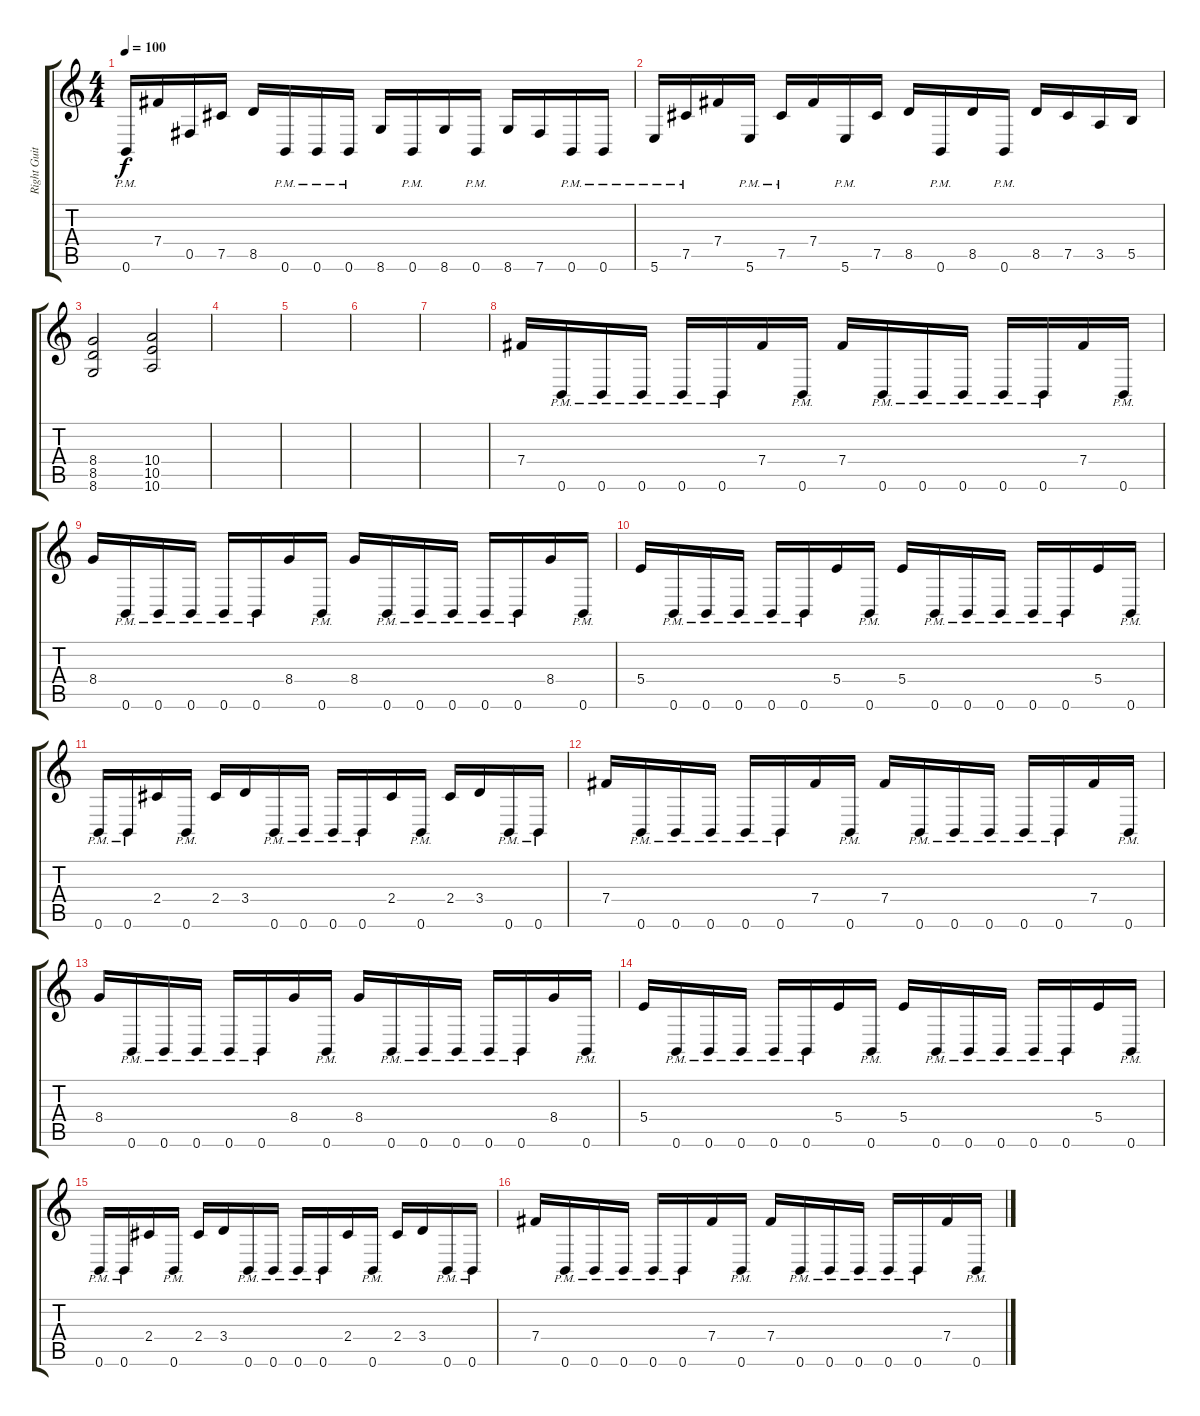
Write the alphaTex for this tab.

\track ("Right Guitar" "Right Guit") {instrument distortionguitar}
\staff {score tabs}
\tuning (Db4 Ab3 E3 B2 Gb2 B1) {hide}
\ts (4 4)
\tempo 100
\clef g2
\ks c
0.6{pm}.16{dy f} 7.4.16 0.5.16 7.5.16 8.5.16 0.6{pm}.16 0.6{pm}.16 0.6{pm}.16 8.6.16 0.6{pm}.16 8.6.16 0.6{pm}.16 8.6.16 7.6.16 0.6{pm}.16 0.6{pm}.16 |
5.6{pm}.16 7.5{pm}.16 7.4.16 5.6{pm}.16 7.5{pm}.16 7.4.16 5.6{pm}.16 7.5.16 8.5.16 0.6{pm}.16 8.5.16 0.6{pm}.16 8.5.16 7.5.16 3.5.16 5.5.16 |
(8.4 8.5 8.6).2 (10.4 10.5 10.6).2 |
|
|
|
|
7.4.16 0.6{pm}.16 0.6{pm}.16 0.6{pm}.16 0.6{pm}.16 0.6{pm}.16 7.4.16 0.6{pm}.16 7.4.16 0.6{pm}.16 0.6{pm}.16 0.6{pm}.16 0.6{pm}.16 0.6{pm}.16 7.4.16 0.6{pm}.16 |
8.4.16 0.6{pm}.16 0.6{pm}.16 0.6{pm}.16 0.6{pm}.16 0.6{pm}.16 8.4.16 0.6{pm}.16 8.4.16 0.6{pm}.16 0.6{pm}.16 0.6{pm}.16 0.6{pm}.16 0.6{pm}.16 8.4.16 0.6{pm}.16 |
5.4.16 0.6{pm}.16 0.6{pm}.16 0.6{pm}.16 0.6{pm}.16 0.6{pm}.16 5.4.16 0.6{pm}.16 5.4.16 0.6{pm}.16 0.6{pm}.16 0.6{pm}.16 0.6{pm}.16 0.6{pm}.16 5.4.16 0.6{pm}.16 |
0.6{pm}.16 0.6{pm}.16 2.4.16 0.6{pm}.16 2.4.16 3.4.16 0.6{pm}.16 0.6{pm}.16 0.6{pm}.16 0.6{pm}.16 2.4.16 0.6{pm}.16 2.4.16 3.4.16 0.6{pm}.16 0.6{pm}.16 |
7.4.16 0.6{pm}.16 0.6{pm}.16 0.6{pm}.16 0.6{pm}.16 0.6{pm}.16 7.4.16 0.6{pm}.16 7.4.16 0.6{pm}.16 0.6{pm}.16 0.6{pm}.16 0.6{pm}.16 0.6{pm}.16 7.4.16 0.6{pm}.16 |
8.4.16 0.6{pm}.16 0.6{pm}.16 0.6{pm}.16 0.6{pm}.16 0.6{pm}.16 8.4.16 0.6{pm}.16 8.4.16 0.6{pm}.16 0.6{pm}.16 0.6{pm}.16 0.6{pm}.16 0.6{pm}.16 8.4.16 0.6{pm}.16 |
5.4.16 0.6{pm}.16 0.6{pm}.16 0.6{pm}.16 0.6{pm}.16 0.6{pm}.16 5.4.16 0.6{pm}.16 5.4.16 0.6{pm}.16 0.6{pm}.16 0.6{pm}.16 0.6{pm}.16 0.6{pm}.16 5.4.16 0.6{pm}.16 |
0.6{pm}.16 0.6{pm}.16 2.4.16 0.6{pm}.16 2.4.16 3.4.16 0.6{pm}.16 0.6{pm}.16 0.6{pm}.16 0.6{pm}.16 2.4.16 0.6{pm}.16 2.4.16 3.4.16 0.6{pm}.16 0.6{pm}.16 |
7.4.16 0.6{pm}.16 0.6{pm}.16 0.6{pm}.16 0.6{pm}.16 0.6{pm}.16 7.4.16 0.6{pm}.16 7.4.16 0.6{pm}.16 0.6{pm}.16 0.6{pm}.16 0.6{pm}.16 0.6{pm}.16 7.4.16 0.6{pm}.16
